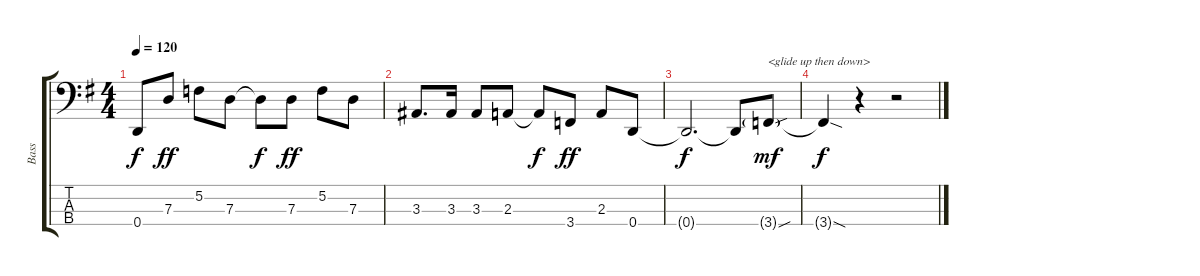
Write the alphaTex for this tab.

\track ("Bass" "Bass") {instrument electricbasspick}
\staff {score tabs}
\tuning (F2 C2 G1 D1) {hide}
\ts (4 4)
\tempo 120
\clef f4
\ks g
0.4{t}.8{dy f} 7.3.8{dy ff} 5.2.8 7.3.8 7.3{t}.8{dy f} 7.3.8{dy ff} 5.2.8 7.3.8 |
3.3.8{d} 3.3.16 3.3.8 2.3.8 2.3{t}.8{dy f} 3.4.8{dy ff} 2.3.8 0.4.8 |
0.4{t}.2{d dy f} 0.4{t}.8 3.4{sou g}.8{txt "<glide up then down>" dy mf} |
3.4{sod t}.4{dy f} r.4 r.2
